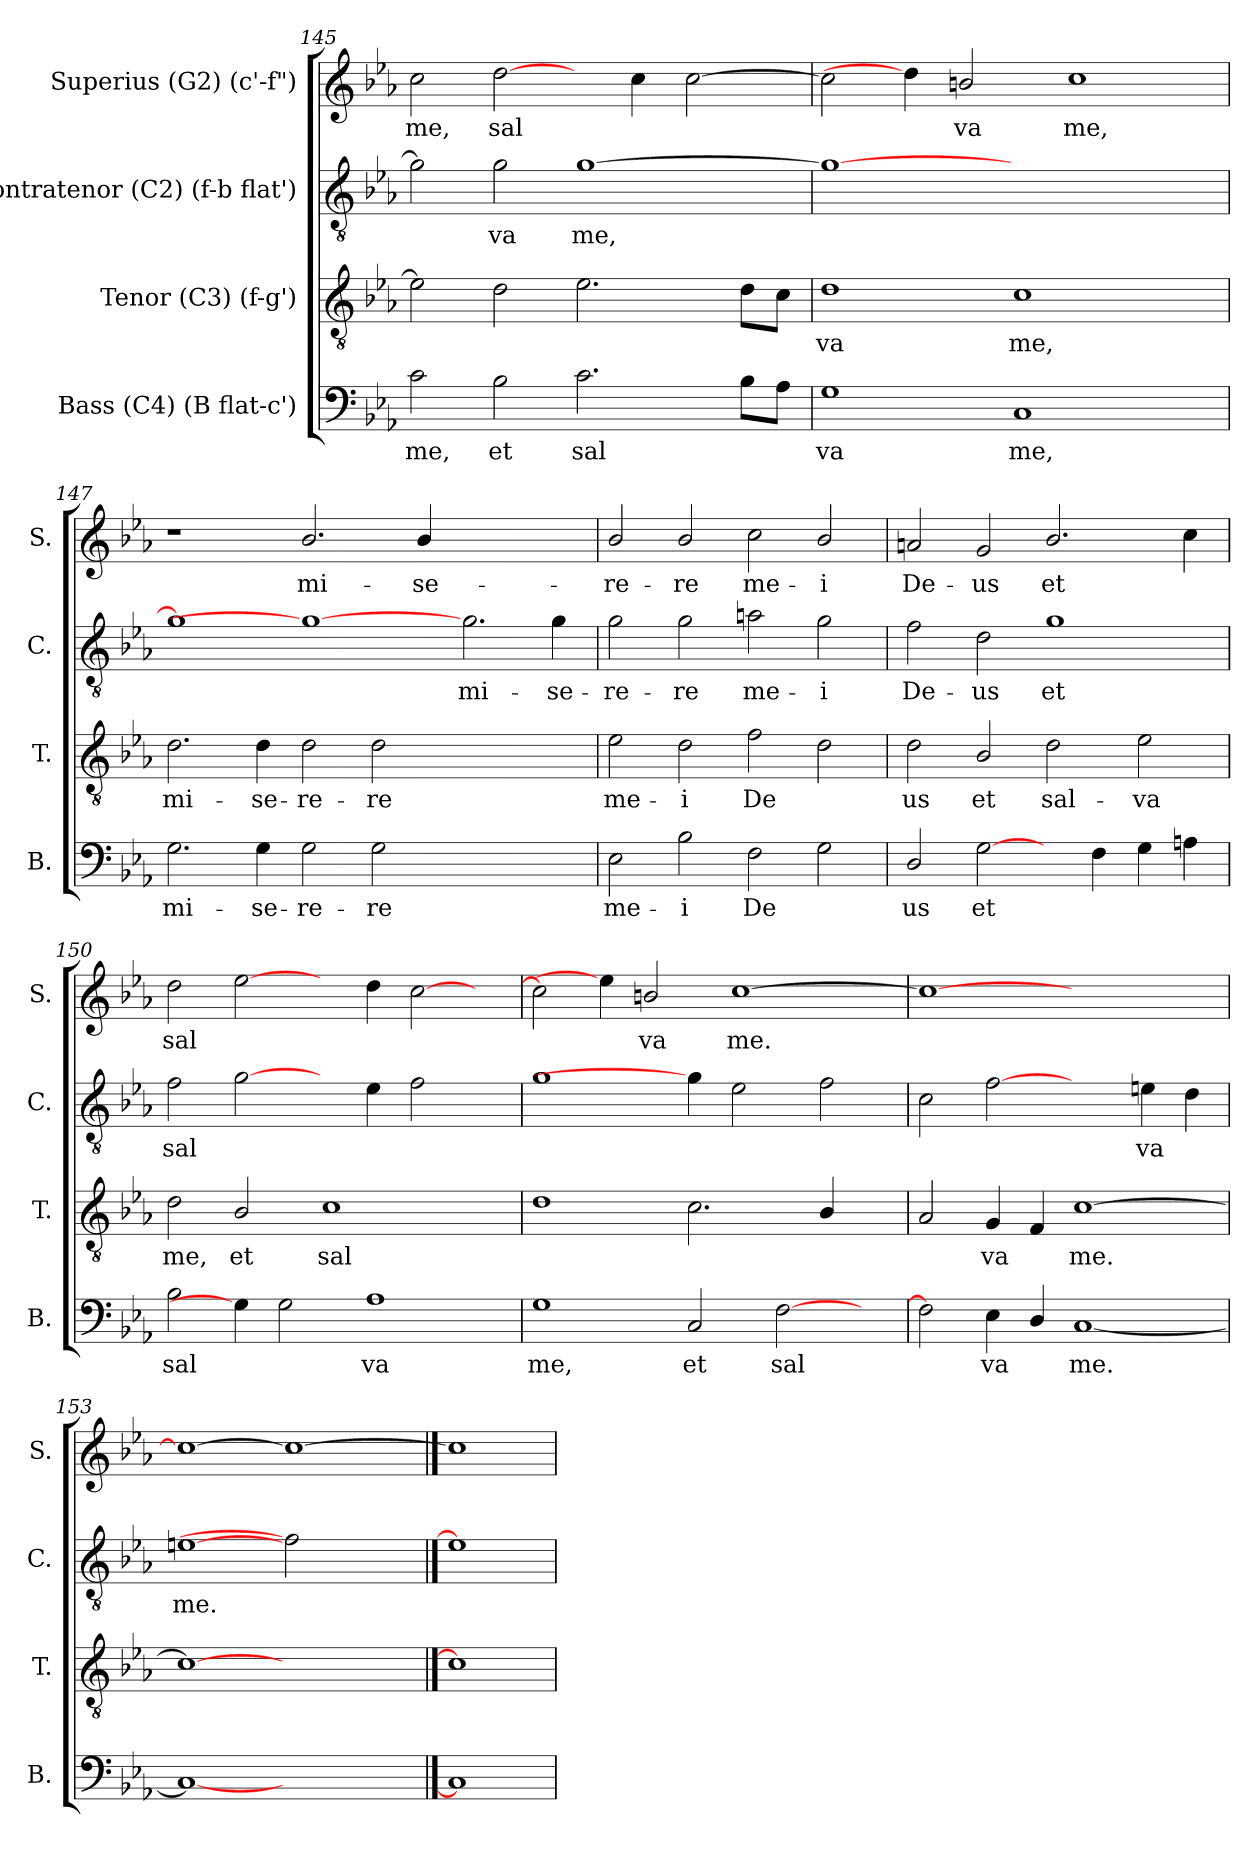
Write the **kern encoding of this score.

**kern	**text	**kern	**text	**kern	**text	**kern	**text
*part4	*part4	*part3	*part3	*part2	*part2	*part1	*part1
*staff4	*staff4	*staff3	*staff3	*staff2	*staff2	*staff1	*staff1
*I"Bass (C4)  (B flat-c')	*	*I"Tenor (C3)  (f-g')	*	*I"Contratenor (C2)  (f-b flat')	*	*I"Superius (G2)  (c'-f")	*
*I'B.	*	*I'T.	*	*I'C.	*	*I'S.	*
*clefF4	*	*clefGv2	*	*clefGv2	*	*clefG2	*
*k[b-e-a-]	*	*k[b-e-a-]	*	*k[b-e-a-]	*	*k[b-e-a-]	*
*E-:	*	*E-:	*	*E-:	*	*E-:	*
=145	=145	=145	=145	=145	=145	=145	=145
!	!LO:LY:b:cj	!	!LO:LY:b:cj	!	!LO:LY:b:cj	!	!LO:LY:b:cj
2c\	me,	2e-\]	--	2g\]	--	2cc\	me,
!	!LO:LY:b:cj	!	!LO:LY:b:cj	!	!LO:LY:b:cj	!	!LO:LY:b:cj
2B-\	et	2d\	--	2g\	-va	[2dd\	sal-
!	!LO:LY:b:cj	!	!LO:LY:b:cj	!	!LO:LY:b:cj	!	!
2.c\	sal-	2.e-\	--	[>1g	me,	4ryy	.
!	!	!	!	!	!	!	!LO:LY:b:cj
.	.	.	.	.	.	4cc\	--
!	!	!	!	!	!	!	!LO:LY:b:cj
.	.	.	.	.	.	[>2cc\	--
!	!LO:LY:b:cj	!	!LO:LY:b:cj	!	!	!	!
8B-\L	--	8d\L	--	.	.	.	.
!	!LO:LY:b:cj	!	!LO:LY:b:cj	!	!	!	!
8A-\J	--	8c\J	--	.	.	.	.
=146	=146	=146	=146	=146	=146	=146	=146
!	!LO:LY:b:cj	!	!LO:LY:b:cj	!	!LO:LY:b:cj	!	!LO:LY:b:cj
1G	-va	1d	-va	1g_>	.	2cc\]	--
.	.	.	.	.	.	4dd\]	.
!	!	!	!	!	!	!	!LO:LY:b:cj
.	.	.	.	.	.	2bn/	-va
!	!LO:LY:b:cj	!	!LO:LY:b:cj	!	!	!	!
1C	me,	1c	me,	1ryy	.	.	.
!	!	!	!	!	!	!	!LO:LY:b:cj
.	.	.	.	.	.	1cc	me,
4ryy	.	4ryy	.	4ryy	.	.	.
=147	=147	=147	=147	=147	=147	=147	=147
!	!LO:LY:b:cj	!	!LO:LY:b:cj	!	!LO:LY:b:cj	!	!
2.G\	mi-	2.d\	mi-	1g]	.	1r	.
!	!LO:LY:b:cj	!	!LO:LY:b:cj	!	!	!	!
4G\	-se-	4d\	-se-	.	.	.	.
!	!LO:LY:b:cj	!	!LO:LY:b:cj	!	!	!	!LO:LY:b:cj
2G\	-re-	2d\	-re-	1g_	.	2.b-/	mi-
!	!LO:LY:b:cj	!	!LO:LY:b:cj	!	!	!	!
2G\	-re	2d\	-re	.	.	.	.
!	!	!	!	!	!	!	!LO:LY:b:cj
.	.	.	.	.	.	4b->/	-se-
!	!	!	!	!	!LO:LY:b:cj	!	!
1ryy	.	1ryy	.	2.g\	mi-	1ryy	.
!	!	!	!	!	!LO:LY:b:cj	!	!
.	.	.	.	4g\	-se-	.	.
!!LO:LB:g=z
=148	=148	=148	=148	=148	=148	=148	=148
!	!LO:LY:b:cj	!	!LO:LY:b:cj	!	!LO:LY:b:cj	!	!LO:LY:b:cj
2E-\	me-	2e-\	me-	2g\	-re-	2b-/	-re-
!	!LO:LY:b:cj	!	!LO:LY:b:cj	!	!LO:LY:b:cj	!	!LO:LY:b:cj
2B-\	-i	2d\	-i	2g\	-re	2b-/	-re
!	!LO:LY:b:cj	!	!LO:LY:b:cj	!	!LO:LY:b:cj	!	!LO:LY:b:cj
2F\	De-	2f\	De-	2an\	me-	2cc\	me-
!	!LO:LY:b:cj	!	!LO:LY:b:cj	!	!LO:LY:b:cj	!	!LO:LY:b:cj
2G\	--	2d\	--	2g\	-i	2b-/	-i
=149	=149	=149	=149	=149	=149	=149	=149
!	!LO:LY:b:cj	!	!LO:LY:b:cj	!	!LO:LY:b:cj	!	!LO:LY:b:cj
2D/	-us	2d\	-us	2f\	De-	2an/	De-
!	!LO:LY:b:cj	!	!LO:LY:b:cj	!	!LO:LY:b:cj	!	!LO:LY:b:cj
[2G\	et	2B-/	et	2d\	-us	2g/	-us
!	!	!	!LO:LY:b:cj	!	!LO:LY:b:cj	!	!LO:LY:b:cj
4ryy	.	2d\	sal-	1g	et	2.b-/	et
!	!LO:LY:b:cj	!	!	!	!	!	!
4F\	.	.	.	.	.	.	.
!	!LO:LY:b:cj	!	!LO:LY:b:cj	!	!	!	!
4G\	.	2e-\	-va	.	.	.	.
!	!LO:LY:b:cj	!	!	!	!	!	!LO:LY:b:cj
4An\	.	.	.	.	.	4cc\	.
=150	=150	=150	=150	=150	=150	=150	=150
!	!LO:LY:b:cj	!	!LO:LY:b:cj	!	!LO:LY:b:cj	!	!LO:LY:b:cj
2B-\	sal-	2d\	me,	2f\	sal-	2dd\	sal-
!	!	!	!LO:LY:b:cj	!	!LO:LY:b:cj	!	!LO:LY:b:cj
4G\]	.	2B-/	et	[2g\	--	[2ee-\	--
!	!LO:LY:b:cj	!	!	!	!	!	!
2G\	--	.	.	.	.	.	.
!	!	!	!LO:LY:b:cj	!	!	!	!
.	.	1c	sal-	4ryy	.	4ryy	.
!	!LO:LY:b:cj	!	!	!	!LO:LY:b:cj	!	!LO:LY:b:cj
1A-	-va	.	.	4e-\	--	4dd\	--
!	!	!	!	!	!LO:LY:b:cj	!	!LO:LY:b:cj
.	.	.	.	2f\	--	[<2cc\	--
.	.	4ryy	.	4ryy	.	4ryy	.
!!LO:LB:g=z
=151	=151	=151	=151	=151	=151	=151	=151
!	!LO:LY:b:cj	!	!LO:LY:b:cj	!	!LO:LY:b:cj	!	!LO:LY:b:cj
1G	me,	1d	--	1g	--	2cc\]	--
.	.	.	.	.	.	4ee-\]	.
!	!	!	!	!	!	!	!LO:LY:b:cj
.	.	.	.	.	.	2bn/	-va
!	!LO:LY:b:cj	!	!LO:LY:b:cj	!	!	!	!
2C/	et	2.c\	--	4g\]	.	.	.
!	!	!	!	!	!LO:LY:b:cj	!	!LO:LY:b:cj
.	.	.	.	2e-\	--	[>1cc	me.
!	!LO:LY:b:cj	!	!	!	!	!	!
[>2F\	sal-	.	.	.	.	.	.
!	!	!	!LO:LY:b:cj	!	!LO:LY:b:cj	!	!
.	.	4B-/	--	2f\	--	.	.
4ryy	.	4ryy	.	.	.	.	.
=152	=152	=152	=152	=152	=152	=152	=152
!	!LO:LY:b:cj	!	!LO:LY:b:cj	!	!LO:LY:b:cj	!	!LO:LY:b:cj
2F\]	--	2A-/	--	2c\	--	1cc_>	.
!	!LO:LY:b:cj	!	!LO:LY:b:cj	!	!LO:LY:b:cj	!	!
4E-\	-va	4G/	-va	[2f	--	.	.
!	!LO:LY:b:cj	!	!LO:LY:b:cj	!	!	!	!
4D/	.	4F/	.	.	.	.	.
!	!LO:LY:b:cj	!	!LO:LY:b:cj	!	!	!	!
[<1C	me.	[>1c	me.	2ryy	.	1ryy	.
!	!	!	!	!	!LO:LY:b:cj	!	!
.	.	.	.	4en\	-va	.	.
!	!	!	!	!	!LO:LY:b:cj	!	!
.	.	.	.	4d\	.	.	.
=153	=153	=153	=153	=153	=153	=153	=153
!	!LO:LY:b:cj	!	!LO:LY:b:cj	!	!LO:LY:b:cj	!	!LO:LY:b:cj
1C_	.	1c_	.	[1en	me.	1cc_	.
1ryy	.	1ryy	.	2f]	.	1cc_	.
.	.	.	.	2ryy	.	.	.
==154	==154	==154	==154	==154	==154	==154	==154
1C]	.	1c]	.	1e]	.	1cc]	.
=	=	=	=	=	=	=	=
*-	*-	*-	*-	*-	*-	*-	*-
